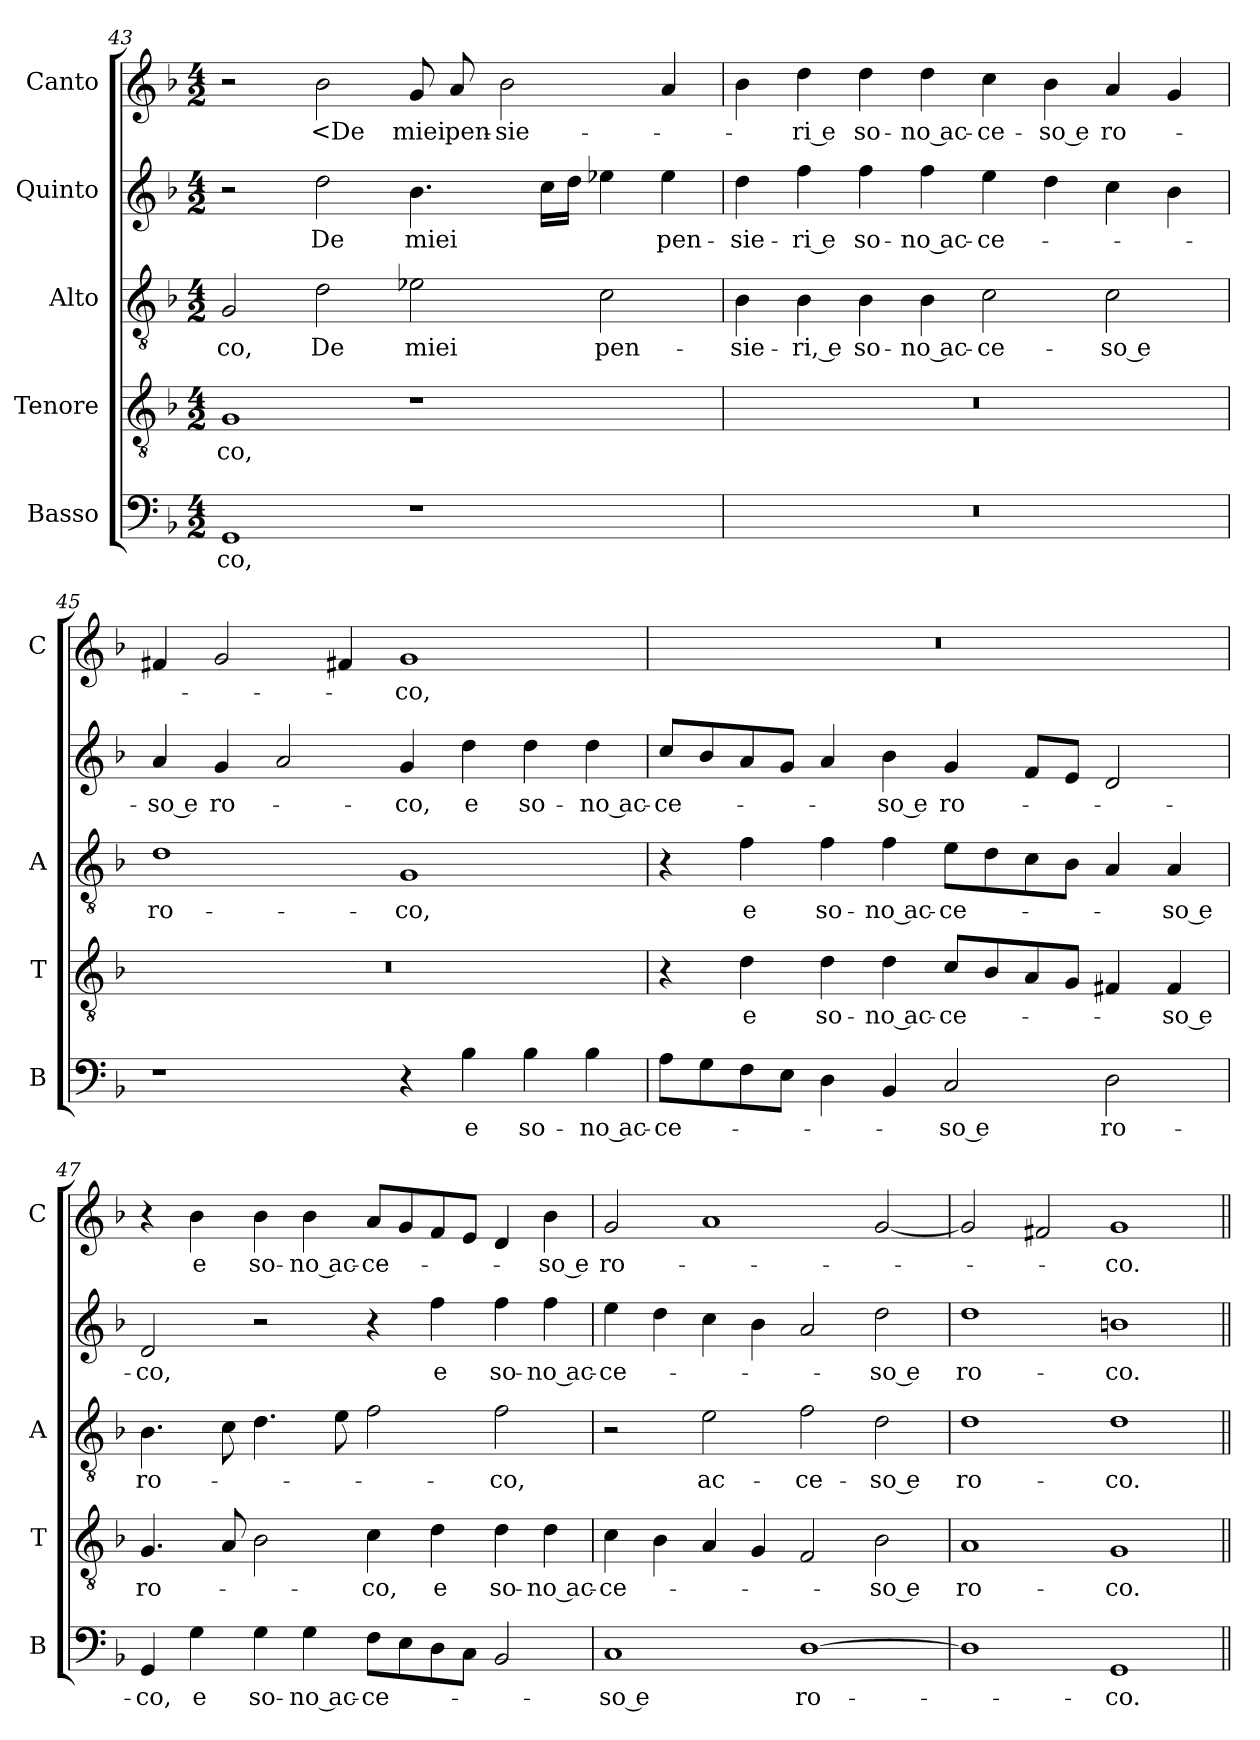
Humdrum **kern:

**kern	**text	**kern	**text	**kern	**text	**kern	**text	**kern	**text
*part5	*part5	*part4	*part4	*part3	*part3	*part2	*part2	*part1	*part1
*staff5	*staff5	*staff4	*staff4	*staff3	*staff3	*staff2	*staff2	*staff1	*staff1
*I"Basso	*	*I"Tenore	*	*I"Alto	*	*I"Quinto	*	*I"Canto	*
*I'B	*	*I'T	*	*I'A	*	*	*	*I'C	*
*clefF4	*	*clefGv2	*	*clefGv2	*	*clefG2	*	*clefG2	*
*k[b-]	*	*k[b-]	*	*k[b-]	*	*k[b-]	*	*k[b-]	*
*M4/2	*	*M4/2	*	*M4/2	*	*M4/2	*	*M4/2	*
=43	=43	=43	=43	=43	=43	=43	=43	=43	=43
1GG	-co,	1G	-co,	2G	-co,	2r	.	2r	.
.	.	.	.	2d	De	2dd	De	2b-	<De
1r	.	1r	.	2e-X	miei	4.b-	miei	8g	miei
.	.	.	.	.	.	.	.	8a	pen-
.	.	.	.	.	.	.	.	2b-	-sie-
.	.	.	.	.	.	16ccLL	.	.	.
.	.	.	.	.	.	16ddJJ	.	.	.
.	.	.	.	2c	pen-	4ee-X	.	.	.
.	.	.	.	.	.	4ee-	pen-	4a	.
=44	=44	=44	=44	=44	=44	=44	=44	=44	=44
0r	.	0r	.	4B-	-sie-	4dd	-sie-	4b-	.
.	.	.	.	4B-	-ri, e	4ff	-ri e	4dd	-ri e
.	.	.	.	4B-	so-	4ff	so-	4dd	so-
.	.	.	.	4B-	-no ac-	4ff	-no ac-	4dd	-no ac-
.	.	.	.	2c	-ce-	4ee	-ce-	4cc	-ce-
.	.	.	.	.	.	4dd	.	4b-	-so e
.	.	.	.	2c	-so e	4cc	.	4a	ro-
.	.	.	.	.	.	4b-	.	4g	.
=45	=45	=45	=45	=45	=45	=45	=45	=45	=45
1r	.	0r	.	1d	ro-	4a	-so e	4f#X	.
.	.	.	.	.	.	4g	ro-	2g	.
.	.	.	.	.	.	2a	.	.	.
.	.	.	.	.	.	.	.	4f#X	.
4r	.	.	.	1G	-co,	4g	-co,	1g	-co,
4B-	e	.	.	.	.	4dd	e	.	.
4B-	so-	.	.	.	.	4dd	so-	.	.
4B-	-no ac-	.	.	.	.	4dd	-no ac-	.	.
=46	=46	=46	=46	=46	=46	=46	=46	=46	=46
8AL	-ce-	4r	.	4r	.	8ccL	-ce-	0r	.
8G	.	.	.	.	.	8b-	.	.	.
8F	.	4d	e	4f	e	8a	.	.	.
8EJ	.	.	.	.	.	8gJ	.	.	.
4D	.	4d	so-	4f	so-	4a	.	.	.
4BB-	.	4d	-no ac-	4f	-no ac-	4b-	-so e	.	.
2C	-so e	8cL	-ce-	8eL	-ce-	4g	ro-	.	.
.	.	8B-	.	8d	.	.	.	.	.
.	.	8A	.	8c	.	8fL	.	.	.
.	.	8GJ	.	8B-J	.	8eJ	.	.	.
2D	ro-	4F#X	.	4A	.	2d	.	.	.
.	.	4F#	-so e	4A	-so e	.	.	.	.
=47	=47	=47	=47	=47	=47	=47	=47	=47	=47
4GG	-co,	4.G	ro-	4.B-	ro-	2d	-co,	4r	.
4G	e	.	.	.	.	.	.	4b-	e
.	.	8A	.	8c	.	.	.	.	.
4G	so-	2B-	.	4.d	.	2r	.	4b-	so-
4G	-no ac-	.	.	.	.	.	.	4b-	-no ac-
.	.	.	.	8e	.	.	.	.	.
8FL	-ce-	4c	-co,	2f	.	4r	.	8aL	-ce-
8E	.	.	.	.	.	.	.	8g	.
8D	.	4d	e	.	.	4ff	e	8f	.
8CJ	.	.	.	.	.	.	.	8eJ	.
2BB-	.	4d	so-	2f	-co,	4ff	so-	4d	.
.	.	4d	-no ac-	.	.	4ff	-no ac-	4b-	-so e
=48	=48	=48	=48	=48	=48	=48	=48	=48	=48
1C	-so e	4c	-ce-	2r	.	4ee	-ce-	2g	ro-
.	.	4B-	.	.	.	4dd	.	.	.
.	.	4A	.	2e	ac-	4cc	.	1a	.
.	.	4G	.	.	.	4b-	.	.	.
[1D	ro-	2F	.	2f	-ce-	2a	.	.	.
.	.	2B-	-so e	2d	-so e	2dd	-so e	[2g	.
=49	=49	=49	=49	=49	=49	=49	=49	=49	=49
1D]	.	1A	ro-	1d	ro-	1dd	ro-	2g]	.
.	.	.	.	.	.	.	.	2f#X	.
1GG	-co.	1G	-co.	1d	-co.	1bn	-co.	1g	-co.
=||	=||	=||	=||	=||	=||	=||	=||	=||	=||
*-	*-	*-	*-	*-	*-	*-	*-	*-	*-
